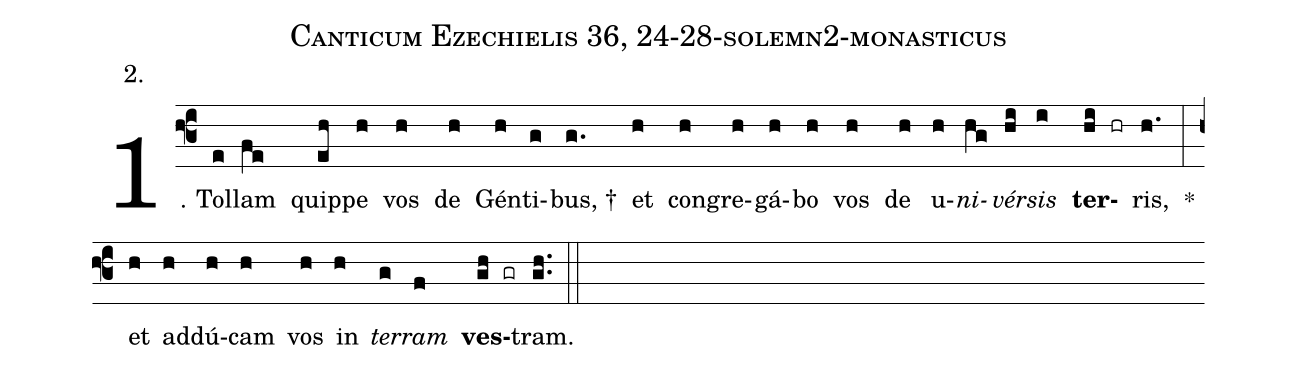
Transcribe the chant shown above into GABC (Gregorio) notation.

name: Canticum Ezechielis 36, 24-28-solemn2-monasticus;
annotation: 2.;
%%
(f3)1. Tol(e)lam(fe) quip(eh)pe(h) vos(h) de(h) Gén(h)ti(g)bus, †(g.) et(h) con(h)gre(h)gá(h)bo(h) vos(h) de(h) u(h)<i>ni</i>(hg)<i>vér</i>(hi)<i>sis</i>(i) <b>ter</b>(hi hr)ris,(h.) *(:) et(h) ad(h)dú(h)cam(h) vos(h) in(h) <i>ter</i>(g)<i>ram</i>(f) <b>ves</b>(gh gr)tram.(gh..) (::)
